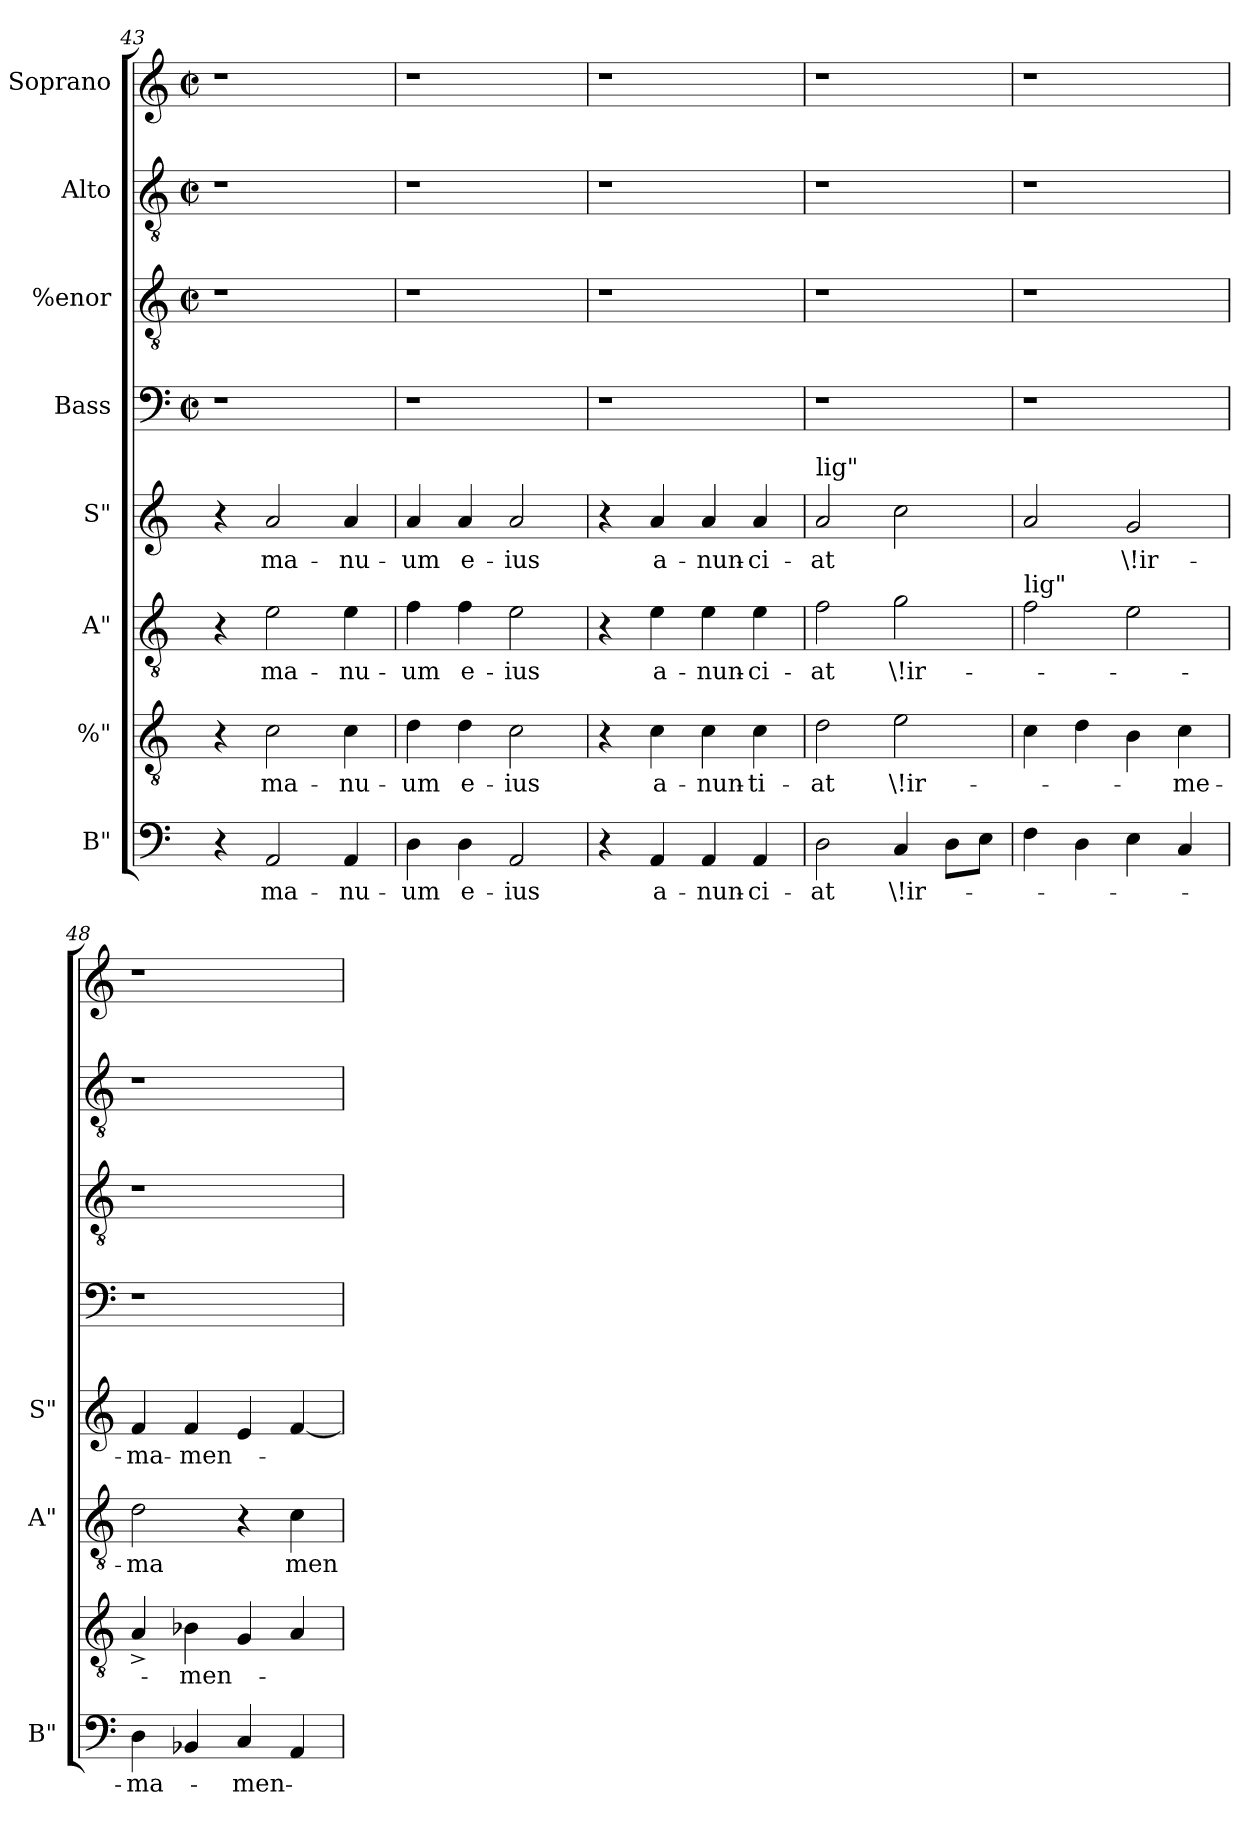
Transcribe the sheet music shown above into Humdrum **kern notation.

**kern	**text	**kern	**text	**kern	**text	**kern	**text	**kern	**kern	**kern	**kern
*part8	*part8	*part7	*part7	*part6	*part6	*part5	*part5	*part4	*part3	*part2	*part1
*staff8	*staff8	*staff7	*staff7	*staff6	*staff6	*staff5	*staff5	*staff4	*staff3	*staff2	*staff1
*I"B"	*	*I"%"	*	*I"A"	*	*I"S"	*	*I"Bass	*I"%enor	*I"Alto	*I"Soprano
*I'B"	*	*	*	*I'A"	*	*I'S"	*	*	*	*	*
!!LO:LB:g=z
*clefF4	*	*clefGv2	*	*clefGv2	*	*clefG2	*	*clefF4	*clefGv2	*clefGv2	*clefG2
*	*	*	*	*	*	*	*	*ITrd7c12	*	*	*
*k[]	*	*k[]	*	*k[]	*	*k[]	*	*k[]	*k[]	*k[]	*k[]
*C:	*	*C:	*	*C:	*	*C:	*	*C:	*C:	*C:	*C:
*	*	*	*	*	*	*	*	*M2/2	*M2/2	*M2/2	*M2/2
*	*	*	*	*	*	*	*	*met(c|)	*met(c|)	*met(c|)	*met(c|)
=43	=43	=43	=43	=43	=43	=43	=43	=43	=43	=43	=43
4r	.	4r	.	4r	.	4r	.	1r	1r	1r	1r
!	!LO:LY:b	!	!LO:LY:b	!	!LO:LY:b	!	!LO:LY:b	!	!	!	!
2AA/	ma-	2c\	ma-	2e\	ma-	2a/	ma-	.	.	.	.
!	!LO:LY:b	!	!LO:LY:b	!	!LO:LY:b	!	!LO:LY:b	!	!	!	!
4AA/	-nu-	4c\	-nu-	4e\	-nu-	4a/	-nu-	.	.	.	.
=44	=44	=44	=44	=44	=44	=44	=44	=44	=44	=44	=44
!	!LO:LY:b	!	!LO:LY:b	!	!LO:LY:b	!	!LO:LY:b	!	!	!	!
4D\	-um	4d\	-um	4f\	-um	4a/	-um	1r	1r	1r	1r
!	!LO:LY:b	!	!LO:LY:b	!	!LO:LY:b	!	!LO:LY:b	!	!	!	!
4D\	e-	4d\	e-	4f\	e-	4a/	e-	.	.	.	.
!	!LO:LY:b	!	!LO:LY:b	!	!LO:LY:b	!	!LO:LY:b	!	!	!	!
2AA/	-ius	2c\	-ius	2e\	-ius	2a/	-ius	.	.	.	.
=45	=45	=45	=45	=45	=45	=45	=45	=45	=45	=45	=45
4r	.	4r	.	4r	.	4r	.	1r	1r	1r	1r
!	!LO:LY:b	!	!LO:LY:b	!	!LO:LY:b	!	!LO:LY:b	!	!	!	!
4AA/	a-	4c\	a-	4e\	a-	4a/	a-	.	.	.	.
!	!LO:LY:b	!	!LO:LY:b	!	!LO:LY:b	!	!LO:LY:b	!	!	!	!
4AA/	-nun-	4c\	-nun-	4e\	-nun-	4a/	-nun-	.	.	.	.
!	!LO:LY:b	!	!LO:LY:b	!	!LO:LY:b	!	!LO:LY:b	!	!	!	!
4AA/	-ci-	4c\	-ti-	4e\	-ci-	4a/	-ci-	.	.	.	.
=46	=46	=46	=46	=46	=46	=46	=46	=46	=46	=46	=46
!	!	!	!	!	!	!LO:TX:a:t=lig"	!	!	!	!	!
!	!LO:LY:b	!	!LO:LY:b	!	!LO:LY:b	!	!LO:LY:b	!	!	!	!
2D\	-at	2d\	-at	2f\	-at	2a/	-at	1r	1r	1r	1r
!	!LO:LY:b	!	!LO:LY:b	!	!LO:LY:b	!	!	!	!	!	!
4C/	\!ir-	2e\	\!ir-	2g\	\!ir-	2cc\	.	.	.	.	.
8D\L	.	.	.	.	.	.	.	.	.	.	.
8E\J	.	.	.	.	.	.	.	.	.	.	.
=47	=47	=47	=47	=47	=47	=47	=47	=47	=47	=47	=47
!	!	!	!	!LO:TX:a:t=lig"	!	!	!	!	!	!	!
4F\	.	4c\	.	2f\	.	2a/	.	1r	1r	1r	1r
4D\	.	4d\	.	.	.	.	.	.	.	.	.
!	!	!	!	!	!	!	!LO:LY:b	!	!	!	!
4E\	.	4B\	.	2e\	.	2g/	\!ir-	.	.	.	.
!	!	!	!LO:LY:b	!	!	!	!	!	!	!	!
4C/	.	4c\	-me-	.	.	.	.	.	.	.	.
=48	=48	=48	=48	=48	=48	=48	=48	=48	=48	=48	=48
!	!LO:LY:b	!	!	!	!LO:LY:b	!	!LO:LY:b	!	!	!	!
4D\	-ma-	4A^</	.	2d\	-ma	4f/	-ma-	1r	1r	1r	1r
!	!	!	!LO:LY:b	!	!	!	!LO:LY:b	!	!	!	!
4BB-X/	.	4B-X\	-men-	.	.	4f/	-men-	.	.	.	.
!	!LO:LY:b	!	!	!	!	!	!	!	!	!	!
4C/	-men-	4G/	.	4r	.	4e/	.	.	.	.	.
!	!	!	!	!	!LO:LY:b	!	!	!	!	!	!
4AA/	.	4A/	.	4c\	men-	[<4f/	.	.	.	.	.
=	=	=	=	=	=	=	=	=	=	=	=
*-	*-	*-	*-	*-	*-	*-	*-	*-	*-	*-	*-
